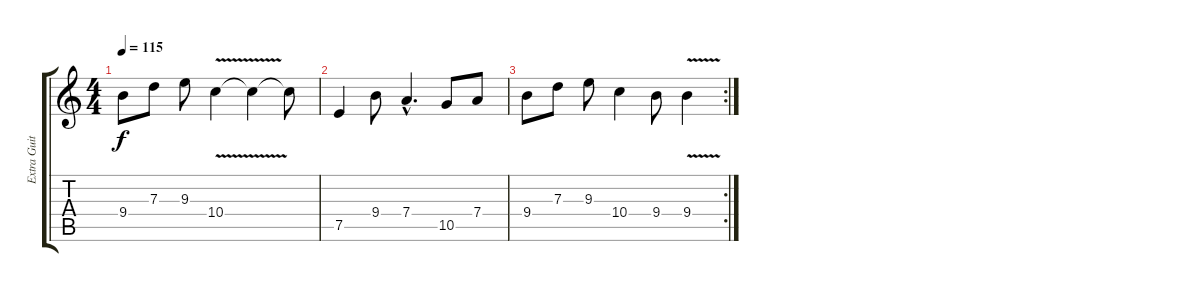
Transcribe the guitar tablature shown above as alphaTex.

\track ("Extra Guitar" "Extra Guit") {instrument distortionguitar}
\staff {score tabs}
\tuning (E4 B3 G3 D3 A2 E2) {hide}
\ts (4 4)
\tempo 115
\clef g2
\ks c
9.4.8{dy f} 7.3.8 9.3.8 10.4{v}.4 10.4{t}.4 10.4{t}.8 |
7.5.4 9.4.8 7.4{hac}.4{d} 10.5.8 7.4.8 |
\rc 2
9.4.8 7.3.8 9.3.8 10.4.4 9.4.8 9.4{v}.4
